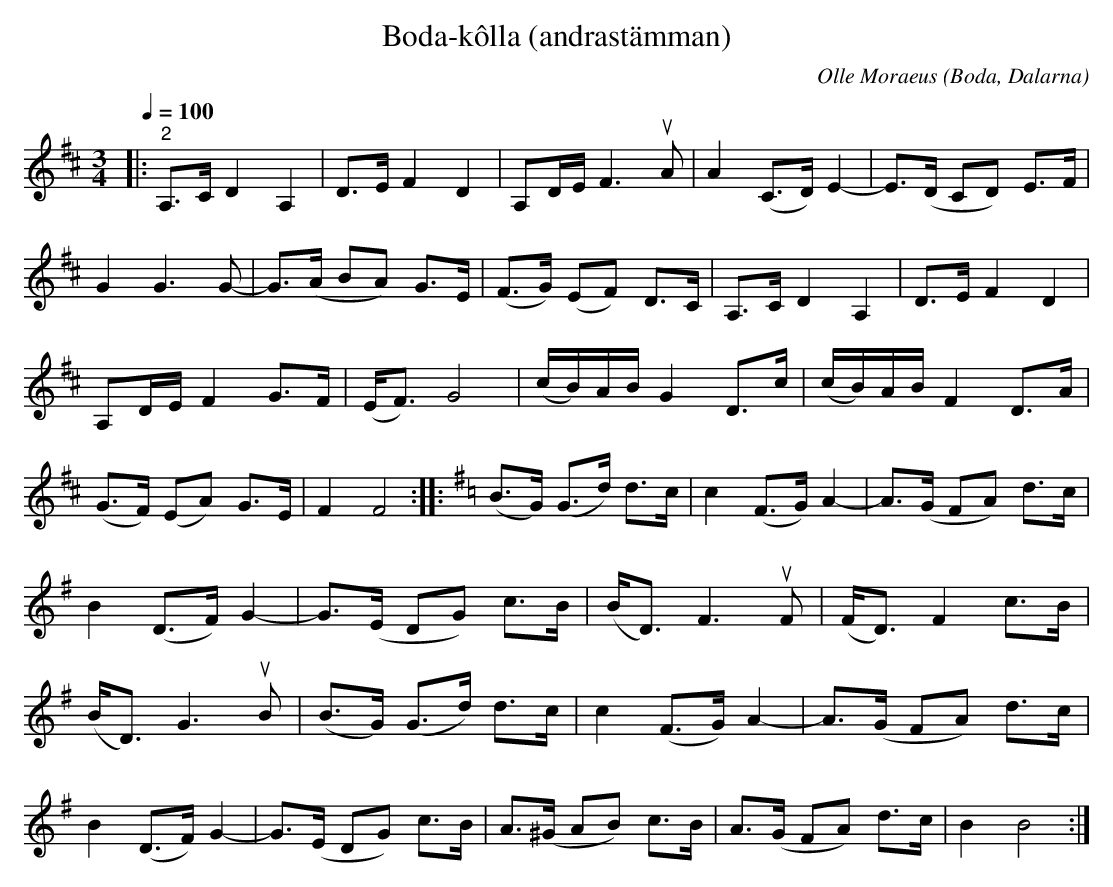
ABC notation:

X:1
T:Boda-kôlla (andrastämman)
C:Olle Moraeus
O:Boda, Dalarna
L:1/8
Q:1/4=100
M:3/4
K:D
V:2
|:"^2" A,>C D2 A,2 | D>E F2 D2 | A,D/E/ F3u A | A2 (C>D) E2- |
E>(D CD) E>F | G2 G3 G- | G>(A BA) G>E | (F>G) (EF) D>C |
A,>C D2 A,2 | D>E F2 D2 | A,D/E/ F2 G>F | (E<F) G4 |
(c/B/)A/B/ G2 D>c | (c/B/)A/B/ F2 D>A | (G>F) (EA) G>E | F2 F4 ::
[K:G] (B>G) (G>d) d>c | c2 (F>G) A2- | A>(G FA) d>c | B2 (D>F) G2- |
 G>(E DG) c>B | (B<D) F3u F | (F<D) F2 c>B | (B<D) G3u B |
(B>G) (G>d) d>c | c2 (F>G) A2- | A>(G FA) d>c | B2 (D>F) G2- |
G>(E DG) c>B | A>(^G AB) c>B | A>(G FA) d>c | B2 B4 :|
